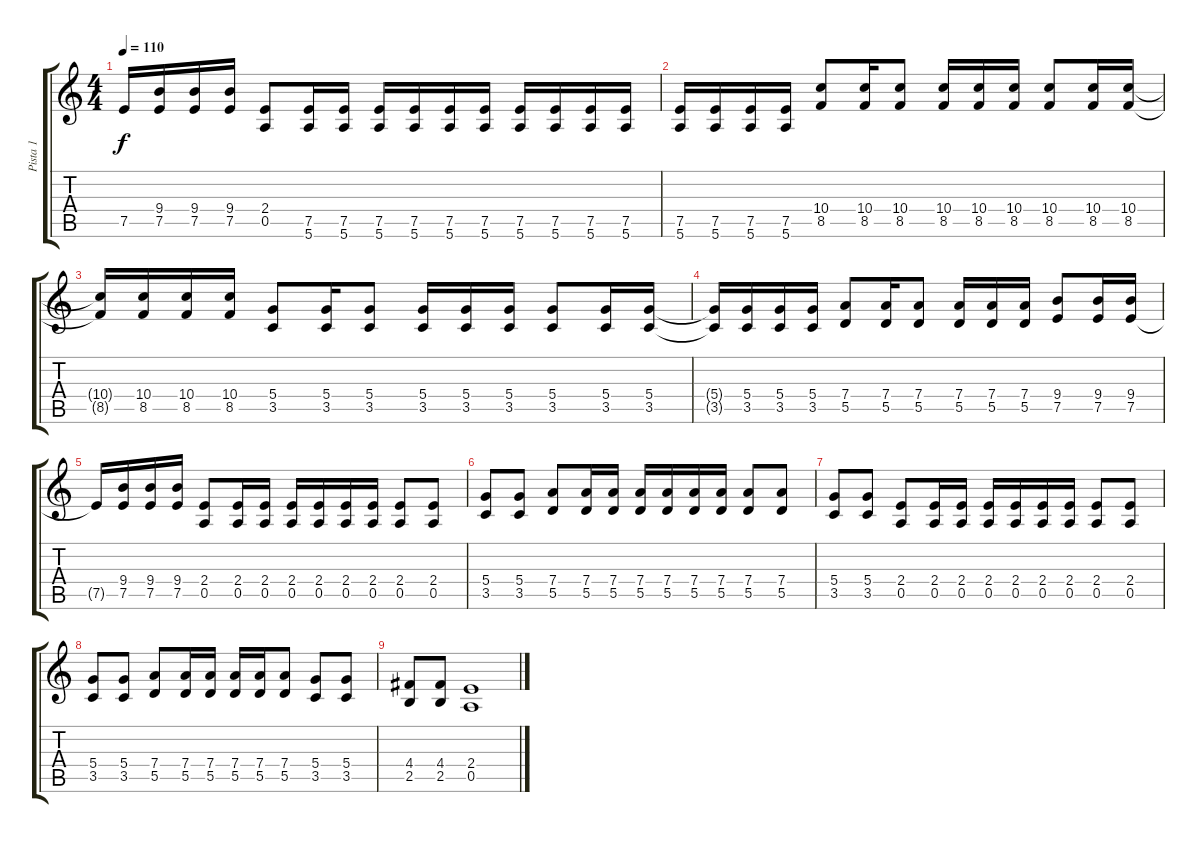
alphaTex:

\track ("Pista 1" "Pista 1") {instrument distortionguitar}
\staff {score tabs}
\tuning (E4 B3 G3 D3 A2 E2) {hide}
\ts (4 4)
\tempo 110
\clef g2
\ks c
7.5{t}.16{dy f} (9.4 7.5).16 (9.4 7.5).16 (9.4 7.5).16 (2.4 0.5).8 (7.5 5.6).16 (7.5 5.6).16 (7.5 5.6).16 (7.5 5.6).16 (7.5 5.6).16 (7.5 5.6).16 (7.5 5.6).16 (7.5 5.6).16 (7.5 5.6).16 (7.5 5.6).16 |
(7.5 5.6).16 (7.5 5.6).16 (7.5 5.6).16 (7.5 5.6).16 (10.4 8.5).8 (10.4 8.5).16 (10.4 8.5).8 (10.4 8.5).16 (10.4 8.5).16 (10.4 8.5).16 (10.4 8.5).8 (10.4 8.5).16 (10.4 8.5).16 |
(10.4{t} 8.5{t}).16 (10.4 8.5).16 (10.4 8.5).16 (10.4 8.5).16 (5.4 3.5).8 (5.4 3.5).16 (5.4 3.5).8 (5.4 3.5).16 (5.4 3.5).16 (5.4 3.5).16 (5.4 3.5).8 (5.4 3.5).16 (5.4 3.5).16 |
(5.4{t} 3.5{t}).16 (5.4 3.5).16 (5.4 3.5).16 (5.4 3.5).16 (7.4 5.5).8 (7.4 5.5).16 (7.4 5.5).8 (7.4 5.5).16 (7.4 5.5).16 (7.4 5.5).16 (9.4 7.5).8 (9.4 7.5).16 (9.4 7.5).16 |
7.5{t}.16 (9.4 7.5).16 (9.4 7.5).16 (9.4 7.5).16 (2.4 0.5).8 (2.4 0.5).16 (2.4 0.5).16 (2.4 0.5).16 (2.4 0.5).16 (2.4 0.5).16 (2.4 0.5).16 (2.4 0.5).8 (2.4 0.5).8 |
(5.4 3.5).8 (5.4 3.5).8 (7.4 5.5).8 (7.4 5.5).16 (7.4 5.5).16 (7.4 5.5).16 (7.4 5.5).16 (7.4 5.5).16 (7.4 5.5).16 (7.4 5.5).8 (7.4 5.5).8 |
(5.4 3.5).8 (5.4 3.5).8 (2.4 0.5).8 (2.4 0.5).16 (2.4 0.5).16 (2.4 0.5).16 (2.4 0.5).16 (2.4 0.5).16 (2.4 0.5).16 (2.4 0.5).8 (2.4 0.5).8 |
(5.4 3.5).8 (5.4 3.5).8 (7.4 5.5).8 (7.4 5.5).16 (7.4 5.5).16 (7.4 5.5).16 (7.4 5.5).16 (7.4 5.5).8 (5.4 3.5).8 (5.4 3.5).8 |
(4.4 2.5).8 (4.4 2.5).8 (2.4 0.5).1
